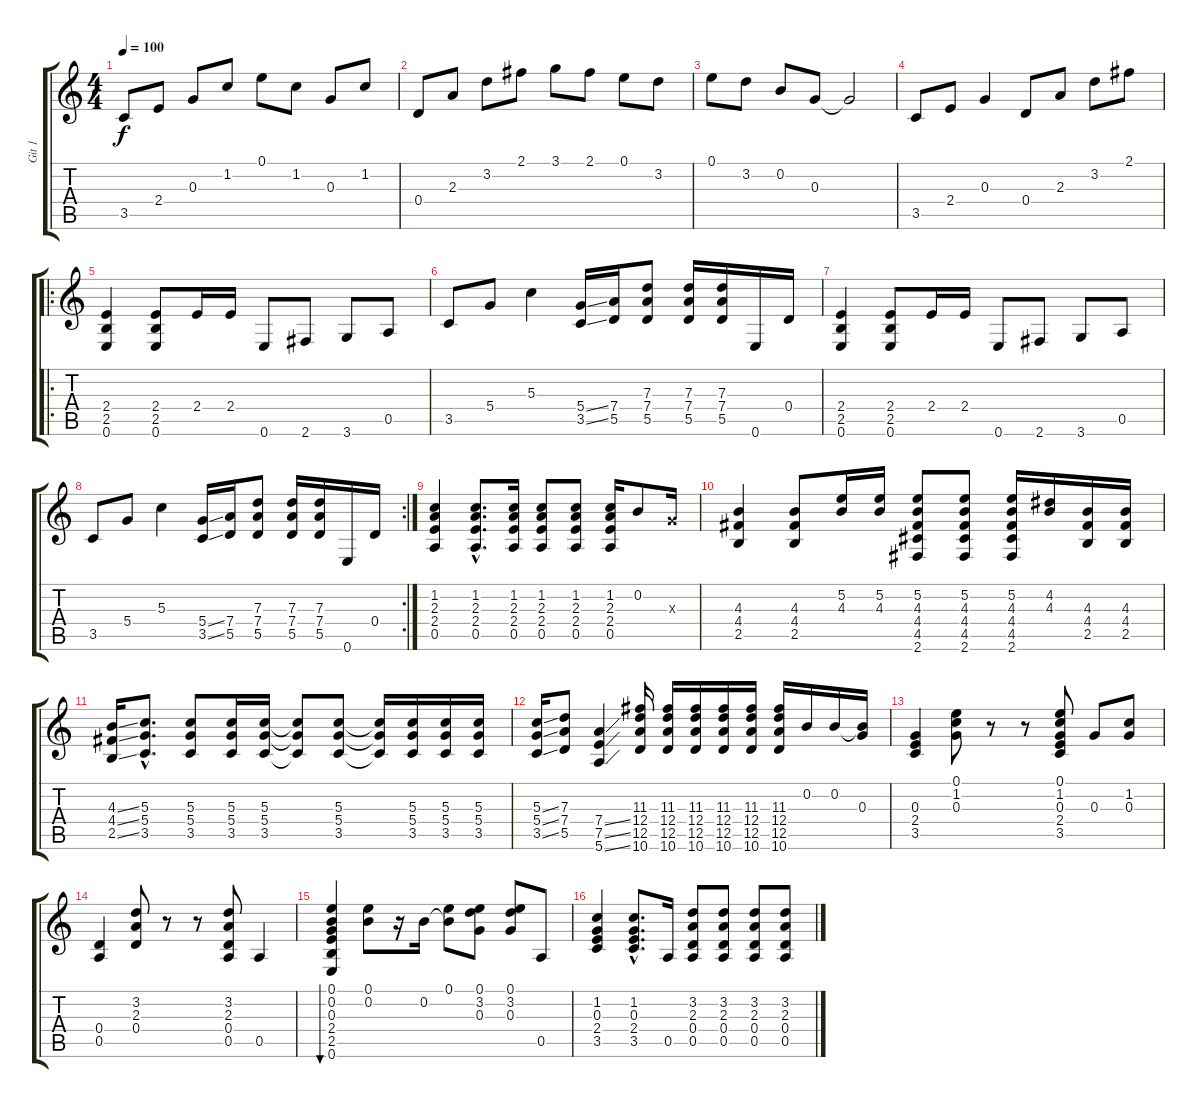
\track ("Git 1" "Git 1") {instrument overdrivenguitar}
\staff {score tabs}
\tuning (E4 B3 G3 D3 A2 E2) {hide}
\ts (4 4)
\tempo 100
\clef g2
\ks c
3.5.8{dy f} 2.4.8 0.3.8 1.2.8 0.1.8 1.2.8 0.3.8 1.2.8 |
0.4.8 2.3.8 3.2.8 2.1.8 3.1.8 2.1.8 0.1.8 3.2.8 |
0.1.8 3.2.8 0.2.8 0.3.8 0.3{t}.2 |
3.5.8 2.4.8 0.3.4 0.4.8 2.3.8 3.2.8 2.1.8 |
\ro
(2.4 2.5 0.6).4{instrument overdrivenguitar} (2.4 2.5 0.6).8 2.4.16 2.4.16 0.6.8 2.6.8 3.6.8 0.5.8 |
3.5.8 5.4.8 5.3.4 (5.4{ss} 3.5{ss}).16 (7.4 5.5).16 (7.3 7.4 5.5).8 (7.3 7.4 5.5).16 (7.3 7.4 5.5).16 0.6.16 0.4.16 |
(2.4 2.5 0.6).4{instrument overdrivenguitar} (2.4 2.5 0.6).8 2.4.16 2.4.16 0.6.8 2.6.8 3.6.8 0.5.8 |
\rc 2
3.5.8 5.4.8 5.3.4 (5.4{ss} 3.5{ss}).16 (7.4 5.5).16 (7.3 7.4 5.5).8 (7.3 7.4 5.5).16 (7.3 7.4 5.5).16 0.6.16 0.4.16 |
(1.2 2.3 2.4 0.5).4 (1.2{hac} 2.3{hac} 2.4{hac} 0.5{hac}).8{d} (1.2 2.3 2.4 0.5).16 (1.2 2.3 2.4 0.5).8 (1.2 2.3 2.4 0.5).8 (1.2 2.3 2.4 0.5).16 0.2.8 0.3{x}.16 |
(4.3 4.4 2.5).4 (4.3 4.4 2.5).8 (5.2 4.3).16 (5.2 4.3).16 (5.2 4.3 4.4 4.5 2.6).8 (5.2 4.3 4.4 4.5 2.6).8 (5.2 4.3 4.4 4.5 2.6).16 (4.2 4.3).16 (4.3 4.4 2.5).16 (4.3 4.4 2.5).16 |
(4.3{ss} 4.4{ss} 2.5{ss}).16 (5.3{hac} 5.4{hac} 3.5{hac}).8{d} (5.3 5.4 3.5).8 (5.3 5.4 3.5).16 (5.3 5.4 3.5).16 (5.3{t} 5.4{t} 3.5{t}).8 (5.3 5.4 3.5).8 (5.3{t} 5.4{t} 3.5{t}).16 (5.3 5.4 3.5).16 (5.3 5.4 3.5).16 (5.3 5.4 3.5).16 |
(5.3{ss} 5.4{ss} 3.5{ss}).16 (7.3 7.4 5.5).8 (7.4{ss} 7.5{ss} 5.6{ss}).4 (11.3 12.4 12.5 10.6).16 (11.3 12.4 12.5 10.6).16 (11.3 12.4 12.5 10.6).16 (11.3 12.4 12.5 10.6).16 (11.3 12.4 12.5 10.6).16 (11.3 12.4 12.5 10.6).16 0.2.16 0.2.16 (0.2{t} 0.3).16 |
(0.3 2.4 3.5).4 (0.1 1.2 0.3).8 r.8 r.8 (0.1 1.2 0.3 2.4 3.5).8 0.3.8 (1.2 0.3).8 |
(0.4 0.5).4 (3.2 2.3 0.4).8 r.8 r.8 (3.2 2.3 0.4 0.5).8 0.5.4 |
(0.1 0.2 0.3 2.4 2.5 0.6).4{bu 480} (0.1 0.2).8 r.16 0.2.16 (0.1 0.2{t}).8 (0.1 3.2 0.3).8 (0.1 3.2 0.3).8 0.5.8 |
(1.2 0.3 2.4 3.5).4 (1.2{hac} 0.3{hac} 2.4{hac} 3.5{hac}).8{d} 0.5.16 (3.2 2.3 0.4 0.5).8 (3.2 2.3 0.4 0.5).8 (3.2 2.3 0.4 0.5).8 (3.2 2.3 0.4 0.5).8
